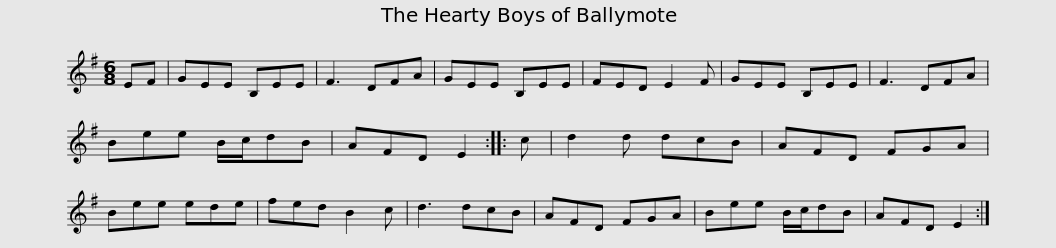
X:1
L:1/8
M:6/8
I:linebreak $
K:Emin
V:1 treble
V:1
 EF | GEE B,EE | F3 DFA | GEE B,EE | FED E2 F | %5
 GEE B,EE | F3 DFA | Bee B/c/dB |$ AFD E2 :: c | %10
 d2 d dcB | AFD FGA | Bee ede | fed B2 c | d3 dcB | %15
 AFD FGA |$ Bee B/c/dB | AFD E2 :| %18
